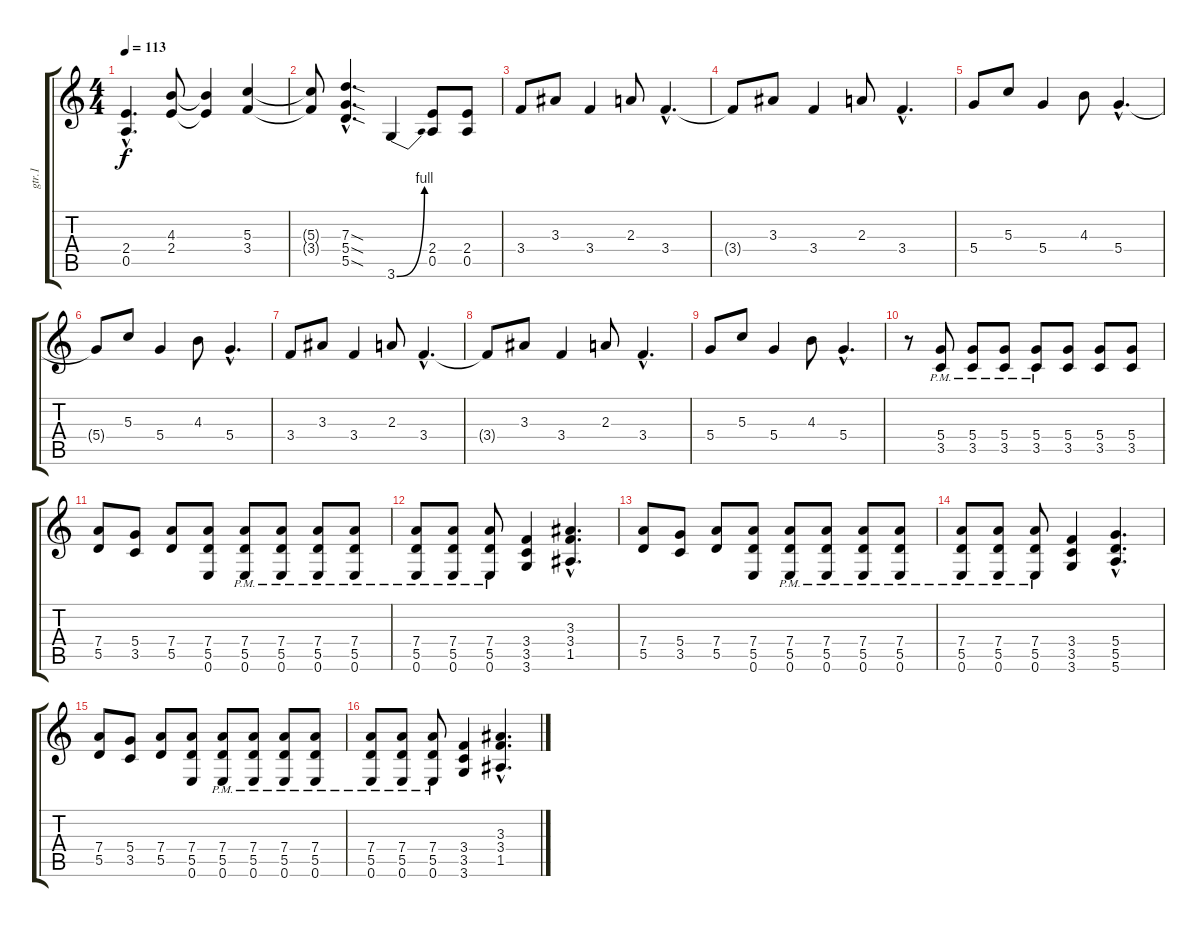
\track ("gtr.1" "gtr.1") {instrument overdrivenguitar}
\staff {score tabs}
\tuning (E4 B3 G3 D3 A2 E2) {hide}
\ts (4 4)
\tempo 113
\clef g2
\ks c
(2.4{hac} 0.5{hac}).4{d dy f} (4.3 2.4).8 (4.3{t} 2.4{t}).4 (5.3 3.4).4 |
(5.3{t} 3.4{t}).8 (7.3{sod hac} 5.4{sod hac} 5.5{sod hac}).4{d} 3.6{be (bend 0 0 60 4)}.4 (2.4 0.5).8 (2.4 0.5).8 |
3.4.8 3.3.8 3.4.4 2.3.8 3.4{hac}.4{d} |
3.4{t}.8 3.3.8 3.4.4 2.3.8 3.4{hac}.4{d} |
5.4.8 5.3.8 5.4.4 4.3.8 5.4{hac}.4{d} |
5.4{t}.8 5.3.8 5.4.4 4.3.8 5.4{hac}.4{d} |
3.4.8 3.3.8 3.4.4 2.3.8 3.4{hac}.4{d} |
3.4{t}.8 3.3.8 3.4.4 2.3.8 3.4{hac}.4{d} |
5.4.8 5.3.8 5.4.4 4.3.8 5.4{hac}.4{d} |
r.8 (5.4{pm} 3.5{pm}).8 (5.4{pm} 3.5{pm}).8 (5.4{pm} 3.5{pm}).8 (5.4{pm} 3.5{pm}).8 (5.4 3.5).8 (5.4 3.5).8 (5.4 3.5).8 |
(7.4 5.5).8 (5.4 3.5).8 (7.4 5.5).8 (7.4 5.5 0.6).8 (7.4{pm} 5.5{pm} 0.6{pm}).8 (7.4{pm} 5.5{pm} 0.6{pm}).8 (7.4{pm} 5.5{pm} 0.6{pm}).8 (7.4{pm} 5.5{pm} 0.6{pm}).8 |
(7.4{pm} 5.5{pm} 0.6{pm}).8 (7.4{pm} 5.5{pm} 0.6{pm}).8 (7.4{pm} 5.5{pm} 0.6{pm}).8 (3.4 3.5 3.6).4 (3.3{hac} 3.4{hac} 1.5{hac}).4{d} |
(7.4 5.5).8 (5.4 3.5).8 (7.4 5.5).8 (7.4 5.5 0.6).8 (7.4{pm} 5.5{pm} 0.6{pm}).8 (7.4{pm} 5.5{pm} 0.6{pm}).8 (7.4{pm} 5.5{pm} 0.6{pm}).8 (7.4{pm} 5.5{pm} 0.6{pm}).8 |
(7.4{pm} 5.5{pm} 0.6{pm}).8 (7.4{pm} 5.5{pm} 0.6{pm}).8 (7.4{pm} 5.5{pm} 0.6{pm}).8 (3.4 3.5 3.6).4 (5.4{hac} 5.5{hac} 5.6{hac}).4{d} |
(7.4 5.5).8 (5.4 3.5).8 (7.4 5.5).8 (7.4 5.5 0.6).8 (7.4{pm} 5.5{pm} 0.6{pm}).8 (7.4{pm} 5.5{pm} 0.6{pm}).8 (7.4{pm} 5.5{pm} 0.6{pm}).8 (7.4{pm} 5.5{pm} 0.6{pm}).8 |
(7.4{pm} 5.5{pm} 0.6{pm}).8 (7.4{pm} 5.5{pm} 0.6{pm}).8 (7.4{pm} 5.5{pm} 0.6{pm}).8 (3.4 3.5 3.6).4 (3.3{hac} 3.4{hac} 1.5{hac}).4{d}
